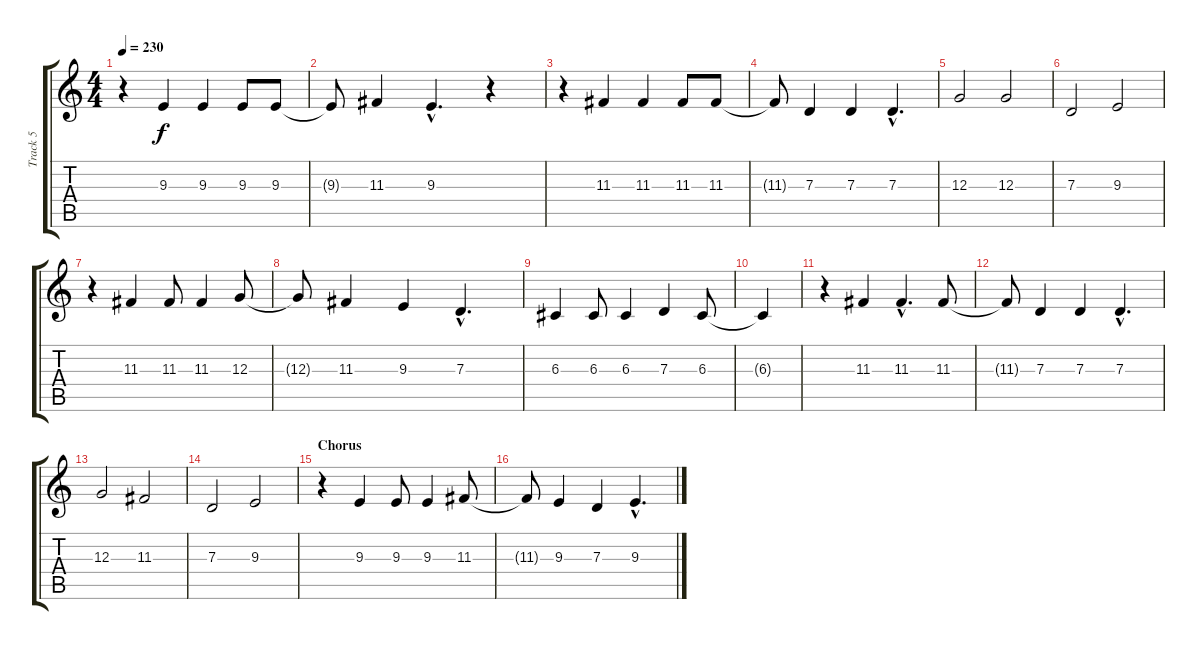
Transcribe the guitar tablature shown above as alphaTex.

\track ("Track 5" "Track 5") {instrument lead6voice}
\staff {score tabs}
\tuning (E4 B3 G3 D3 A2 E2) {hide}
\ts (4 4)
\tempo 230
\clef g2
\ks c
r.4{dy f} 9.3.4 9.3.4 9.3.8 9.3.8 |
9.3{t}.8 11.3.4 9.3{hac}.4{d} r.4 |
r.4 11.3.4 11.3.4 11.3.8 11.3.8 |
11.3{t}.8 7.3.4 7.3.4 7.3{hac}.4{d} |
12.3.2 12.3.2 |
7.3.2 9.3.2 |
r.4 11.3.4 11.3.8 11.3.4 12.3.8 |
12.3{t}.8 11.3.4 9.3.4 7.3{hac}.4{d} |
6.3.4 6.3.8 6.3.4 7.3.4 6.3.8 |
6.3{t}.4 |
r.4 11.3.4 11.3{hac}.4{d} 11.3.8 |
11.3{t}.8 7.3.4 7.3.4 7.3{hac}.4{d} |
12.3.2 11.3.2 |
7.3.2 9.3.2 |
\section ("" "Chorus")
r.4 9.3.4 9.3.8 9.3.4 11.3.8 |
11.3{t}.8 9.3.4 7.3.4 9.3{hac}.4{d}
